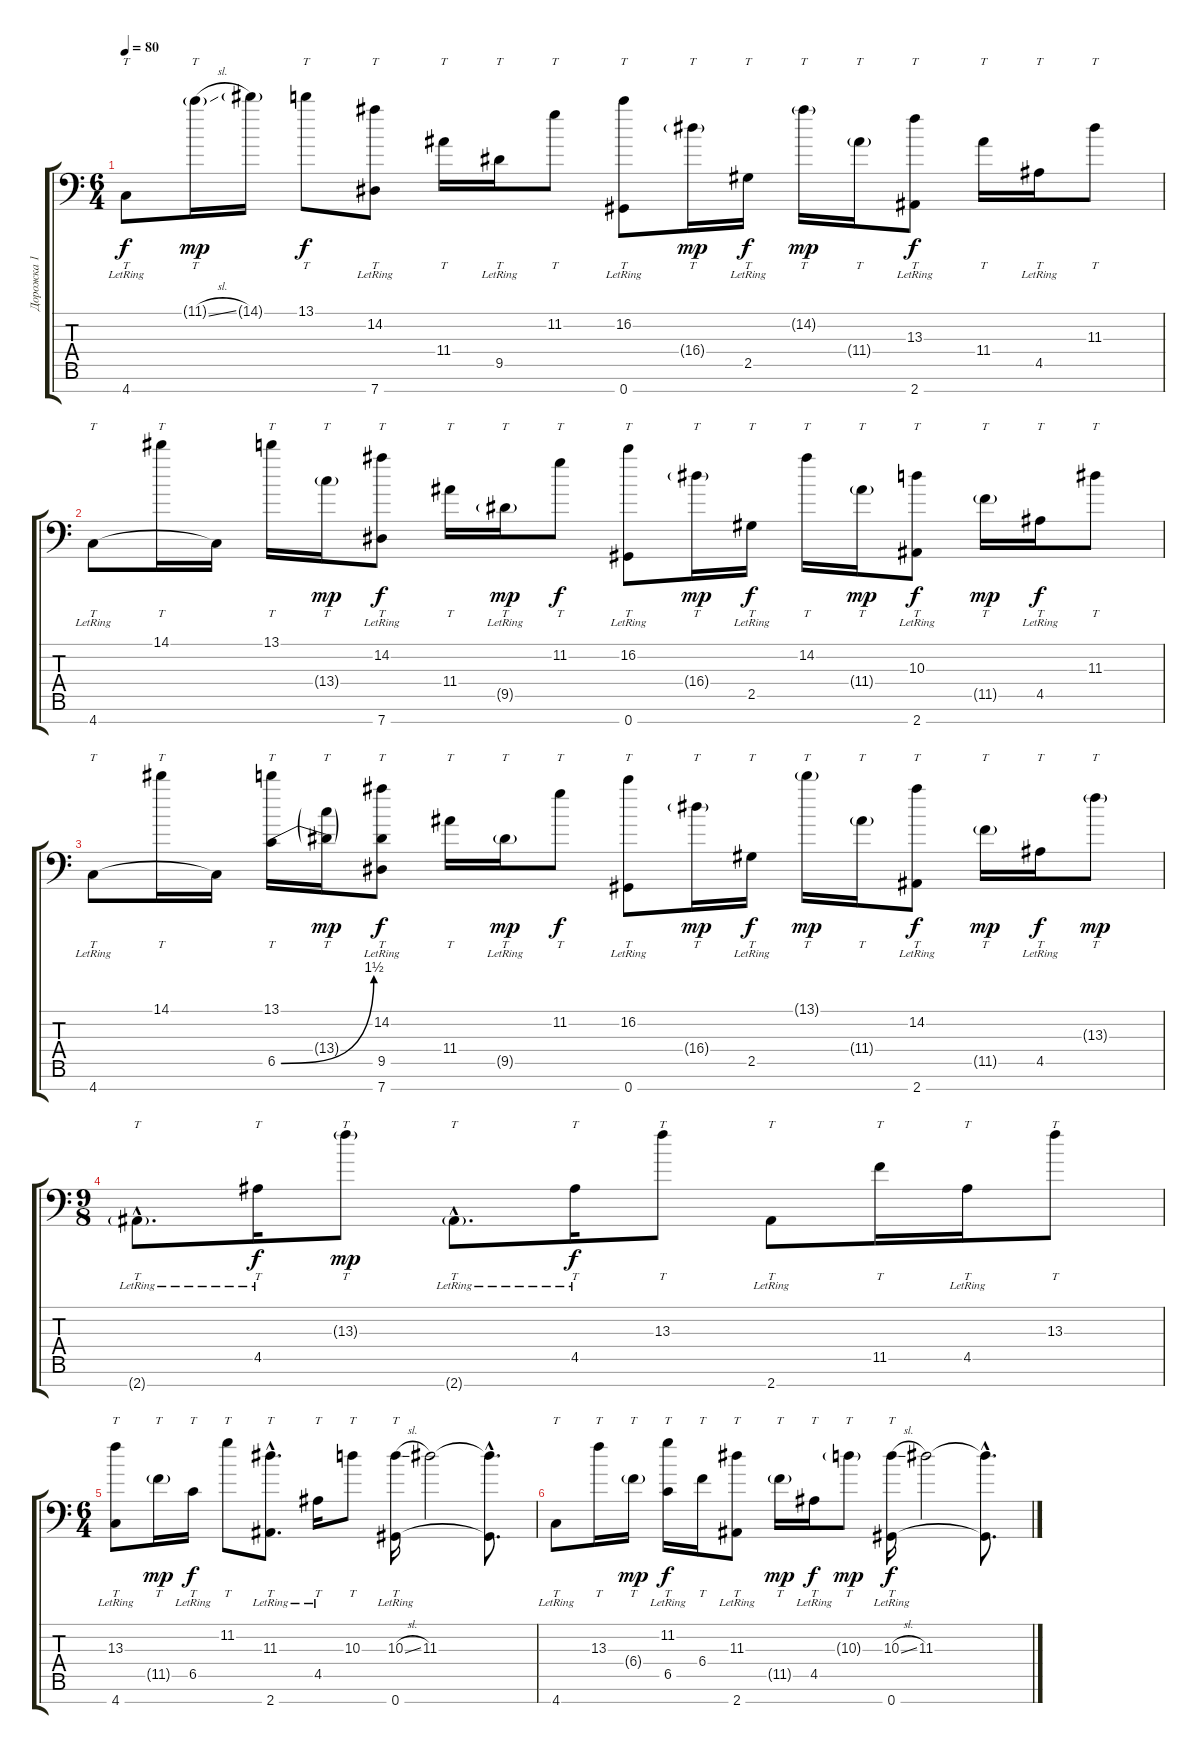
\track ("Дорожка 1" "Дорожка 1") {instrument acousticguitarsteel}
\staff {score tabs}
\tuning (Db4 Ab3 E3 B2 Gb2 Db2 Ab1) {hide}
\ts (6 4)
\tempo 80
\clef f4
\ks c
4.7{lr}.8{tt dy f} 11.1{sl g}.16{tt dy mp} 14.1{g}.16 13.1.8{tt dy f} (14.2 7.7{lr}).8{tt} 11.4.16{tt} 9.5{lr}.16{tt} 11.2.8{tt} (16.2 0.7{lr}).8{tt} 16.4{g}.16{tt dy mp} 2.5{lr}.16{tt dy f} 14.2{g}.16{tt dy mp} 11.4{g}.16{tt} (13.3 2.7{lr}).8{tt dy f} 11.4.16{tt} 4.5{lr}.16{tt} 11.3.8{tt} |
4.7{lr}.8{tt} 14.1.16{tt} 4.7{t}.16 13.1.16{tt} 13.4{g}.16{tt dy mp} (14.2 7.7{lr}).8{tt dy f} 11.4.16{tt} 9.5{g lr}.16{tt dy mp} 11.2.8{tt dy f} (16.2 0.7{lr}).8{tt} 16.4{g}.16{tt dy mp} 2.5{lr}.16{tt dy f} 14.2.16{tt} 11.4{g}.16{tt dy mp} (10.3 2.7{lr}).8{tt dy f} 11.5{g}.16{tt dy mp} 4.5{lr}.16{tt dy f} 11.3.8{tt} |
4.7{lr}.8{tt} 14.1.16{tt} 4.7{t}.16 (13.1 6.5{be (bend 0 0 60 6)}).16{tt} (13.4{g} 6.5{t}).16{tt dy mp} (14.2 9.5 7.7{lr}).8{tt dy f} 11.4.16{tt} 9.5{g lr}.16{tt dy mp} 11.2.8{tt dy f} (16.2 0.7{lr}).8{tt} 16.4{g}.16{tt dy mp} 2.5{lr}.16{tt dy f} 13.1{g}.16{tt dy mp} 11.4{g}.16{tt} (14.2 2.7{lr}).8{tt dy f} 11.5{g}.16{tt dy mp} 4.5{lr}.16{tt dy f} 13.3{g}.8{tt dy mp} |
\ts (9 8)
2.7{g hac lr}.8{tt d} 4.5{lr}.16{tt dy f} 13.3{g}.8{tt dy mp} 2.7{g hac lr}.8{tt d} 4.5{lr}.16{tt dy f} 13.3.8{tt} 2.7{lr}.8{tt} 11.5.16{tt} 4.5{lr}.16{tt} 13.3.8{tt} |
\ts (6 4)
(13.3 4.7{lr}).8{tt} 11.5{g}.16{tt dy mp} 6.5{lr}.16{tt dy f} 11.2.8{tt} (11.3{hac} 2.7{hac lr}).8{tt d} 4.5{lr}.16{tt} 10.3.8{tt} (10.3{sl} 0.7{lr}).16{tt} 11.3.2 (11.3{hac t} 0.7{hac t}).8{d} |
4.7{lr}.8{tt} 13.3.16{tt} 6.4{g}.16{tt dy mp} (11.2 6.5{lr}).16{tt dy f} 6.4.16{tt} (11.3 2.7{lr}).8{tt} 11.5{g}.16{tt dy mp} 4.5{lr}.16{tt dy f} 10.3{g}.8{tt dy mp} (10.3{sl} 0.7{lr}).16{tt dy f} 11.3.2 (11.3{hac t} 0.7{hac t}).8{d}
